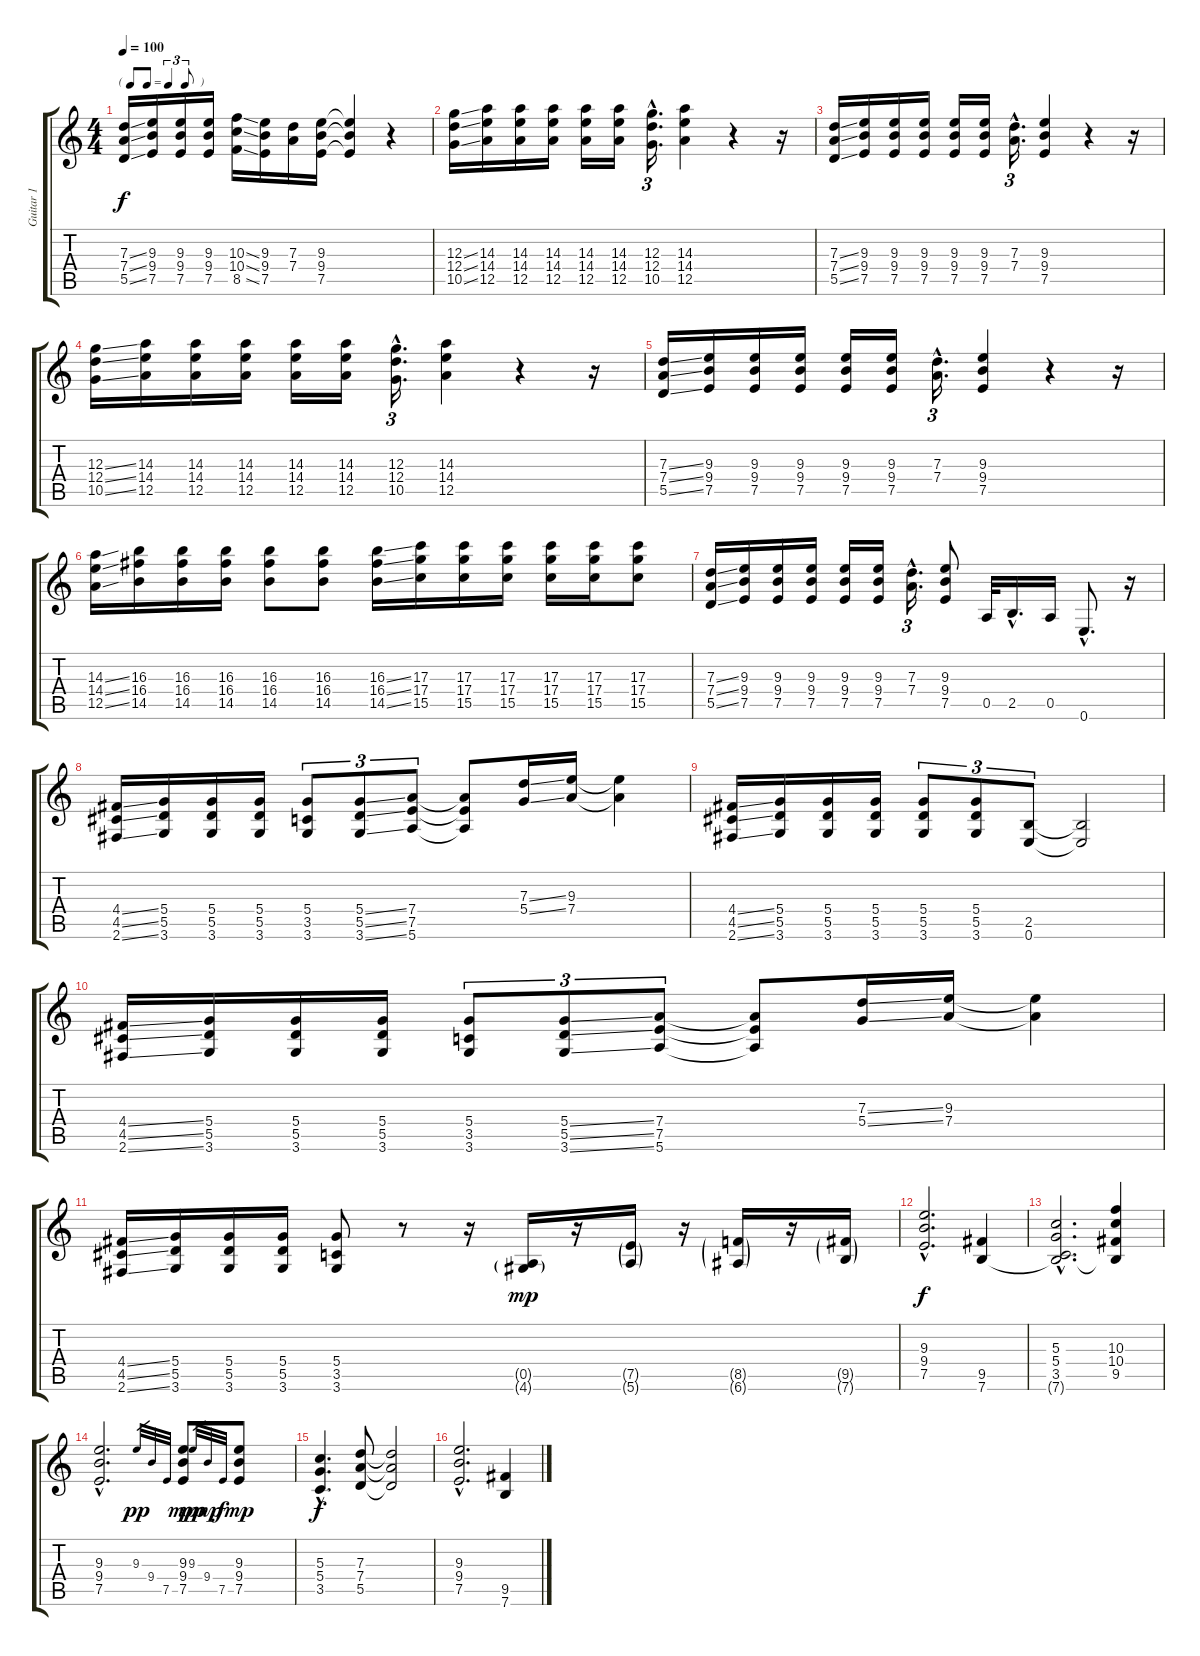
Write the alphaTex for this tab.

\track ("Guitar 1" "Guitar 1") {instrument distortionguitar}
\staff {score tabs}
\tuning (E4 B3 G3 D3 A2 E2) {hide}
\ts (4 4)
\tf triplet8th
\tempo 100
\clef g2
\ks c
(7.3{ss} 7.4{ss} 5.5{ss}).16{dy f} (9.3 9.4 7.5).16 (9.3 9.4 7.5).16 (9.3 9.4 7.5).16 (10.3{ss} 10.4{ss} 8.5{ss}).16 (9.3 9.4 7.5).16 (7.3 7.4).16 (9.3 9.4 7.5).16 (9.3{t} 9.4{t} 7.5{t}).4 r.4 |
(12.3{ss} 12.4{ss} 10.5{ss}).16 (14.3 14.4 12.5).16 (14.3 14.4 12.5).16 (14.3 14.4 12.5).16 (14.3 14.4 12.5).16 (14.3 14.4 12.5).16 (12.3{hac} 12.4{hac} 10.5{hac}).16{d tu (3 2)} (14.3 14.4 12.5).4 r.4 r.16 |
(7.3{ss} 7.4{ss} 5.5{ss}).16 (9.3 9.4 7.5).16 (9.3 9.4 7.5).16 (9.3 9.4 7.5).16 (9.3 9.4 7.5).16 (9.3 9.4 7.5).16 (7.3{hac} 7.4{hac}).16{d tu (3 2)} (9.3 9.4 7.5).4 r.4 r.16 |
(12.3{ss} 12.4{ss} 10.5{ss}).16 (14.3 14.4 12.5).16 (14.3 14.4 12.5).16 (14.3 14.4 12.5).16 (14.3 14.4 12.5).16 (14.3 14.4 12.5).16 (12.3{hac} 12.4{hac} 10.5{hac}).16{d tu (3 2)} (14.3 14.4 12.5).4 r.4 r.16 |
(7.3{ss} 7.4{ss} 5.5{ss}).16 (9.3 9.4 7.5).16 (9.3 9.4 7.5).16 (9.3 9.4 7.5).16 (9.3 9.4 7.5).16 (9.3 9.4 7.5).16 (7.3{hac} 7.4{hac}).16{d tu (3 2)} (9.3 9.4 7.5).4 r.4 r.16 |
(14.3{ss} 14.4{ss} 12.5{ss}).16 (16.3 16.4 14.5).16 (16.3 16.4 14.5).16 (16.3 16.4 14.5).16 (16.3 16.4 14.5).8 (16.3 16.4 14.5).8 (16.3{ss} 16.4{ss} 14.5{ss}).16 (17.3 17.4 15.5).16 (17.3 17.4 15.5).16 (17.3 17.4 15.5).16 (17.3 17.4 15.5).16 (17.3 17.4 15.5).16 (17.3 17.4 15.5).8 |
(7.3{ss} 7.4{ss} 5.5{ss}).16 (9.3 9.4 7.5).16 (9.3 9.4 7.5).16 (9.3 9.4 7.5).16 (9.3 9.4 7.5).16 (9.3 9.4 7.5).16 (7.3{hac} 7.4{hac}).16{d tu (3 2)} (9.3 9.4 7.5).8 0.5.32 2.5{hac}.16{d} 0.5.16 0.6{hac}.8{d} r.16 |
(4.4{ss} 4.5{ss} 2.6{ss}).16 (5.4 5.5 3.6).16 (5.4 5.5 3.6).16 (5.4 5.5 3.6).16 (5.4 3.5 3.6).8{tu (3 2)} (5.4{ss} 5.5{ss} 3.6{ss}).8{tu (3 2)} (7.4 7.5 5.6).8{tu (3 2)} (7.4{t} 7.5{t} 5.6{t}).8 (7.3{ss} 5.4{ss}).16 (9.3 7.4).16 (9.3{t} 7.4{t}).4 |
(4.4{ss} 4.5{ss} 2.6{ss}).16 (5.4 5.5 3.6).16 (5.4 5.5 3.6).16 (5.4 5.5 3.6).16 (5.4 5.5 3.6).8{tu (3 2)} (5.4 5.5 3.6).8{tu (3 2)} (2.5 0.6).8{tu (3 2)} (2.5{t} 0.6{t}).2 |
(4.4{ss} 4.5{ss} 2.6{ss}).16 (5.4 5.5 3.6).16 (5.4 5.5 3.6).16 (5.4 5.5 3.6).16 (5.4 3.5 3.6).8{tu (3 2)} (5.4{ss} 5.5{ss} 3.6{ss}).8{tu (3 2)} (7.4 7.5 5.6).8{tu (3 2)} (7.4{t} 7.5{t} 5.6{t}).8 (7.3{ss} 5.4{ss}).16 (9.3 7.4).16 (9.3{t} 7.4{t}).4 |
(4.4{ss} 4.5{ss} 2.6{ss}).16 (5.4 5.5 3.6).16 (5.4 5.5 3.6).16 (5.4 5.5 3.6).16 (5.4 3.5 3.6).8 r.8 r.16 (0.5{g} 4.6{g}).16{dy mp} r.16 (7.5{g} 5.6{g}).16 r.16 (8.5{g} 6.6{g}).16 r.16 (9.5{g} 7.6{g}).16 |
(9.3{hac} 9.4{hac} 7.5{hac}).2{d dy f} (9.5 7.6).4 |
(5.3{hac} 5.4{hac} 3.5{hac} 7.6{hac t}).2{d} (10.3 10.4 9.5 7.6{t}).4 |
(9.3 9.4{hac} 7.5{hac}).2{d} 9.3.32{gr dy pp} 9.4.32{gr} 7.5.32{gr} (9.3 9.4 7.5).8{dy mp} 9.3.32{gr dy pp} 9.4.32{gr dy mp} 7.5.32{gr dy f} (9.3 9.4 7.5).8{dy mp} |
(5.3{hac} 5.4{hac} 3.5{hac}).4{d dy f} (7.3 7.4 5.5).8 (7.3{t} 7.4{t} 5.5{t}).2 |
(9.3{hac} 9.4{hac} 7.5{hac}).2{d} (9.5 7.6).4
